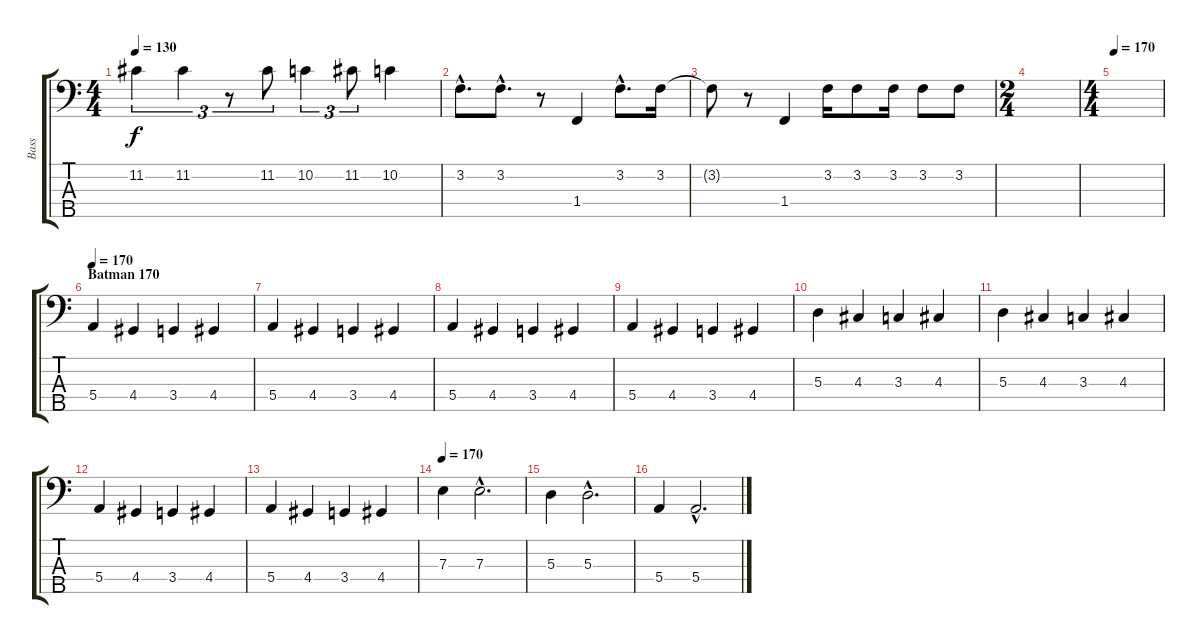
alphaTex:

\track ("Bass" "Bass") {instrument electricbassfinger}
\staff {score tabs}
\tuning (G2 D2 A1 E1 B0) {hide}
\ts (4 4)
\tempo 130
\clef f4
\ks c
11.2.4{tu (3 2) dy f} 11.2.4{tu (3 2)} r.8{tu (3 2)} 11.2.8{tu (3 2)} 10.2.4{tu (3 2)} 11.2.8{tu (3 2)} 10.2.4 |
3.2{hac}.8{d} 3.2{hac}.8{d} r.8 1.4.4 3.2{hac}.8{d} 3.2.16 |
3.2{t}.8 r.8 1.4.4 3.2.16 3.2.8 3.2.16 3.2.8 3.2.8 |
\ts (2 4)
|
\ts (4 4)
\tempo 170
|
\section ("" "Batman 170")
\tempo 170
5.4.4 4.4.4 3.4.4 4.4.4 |
5.4.4 4.4.4 3.4.4 4.4.4 |
5.4.4 4.4.4 3.4.4 4.4.4 |
5.4.4 4.4.4 3.4.4 4.4.4 |
5.3.4 4.3.4 3.3.4 4.3.4 |
5.3.4 4.3.4 3.3.4 4.3.4 |
5.4.4 4.4.4 3.4.4 4.4.4 |
5.4.4 4.4.4 3.4.4 4.4.4 |
\tempo 170
7.3.4 7.3{hac}.2{d} |
5.3.4 5.3{hac}.2{d} |
5.4.4 5.4{hac}.2{d}
